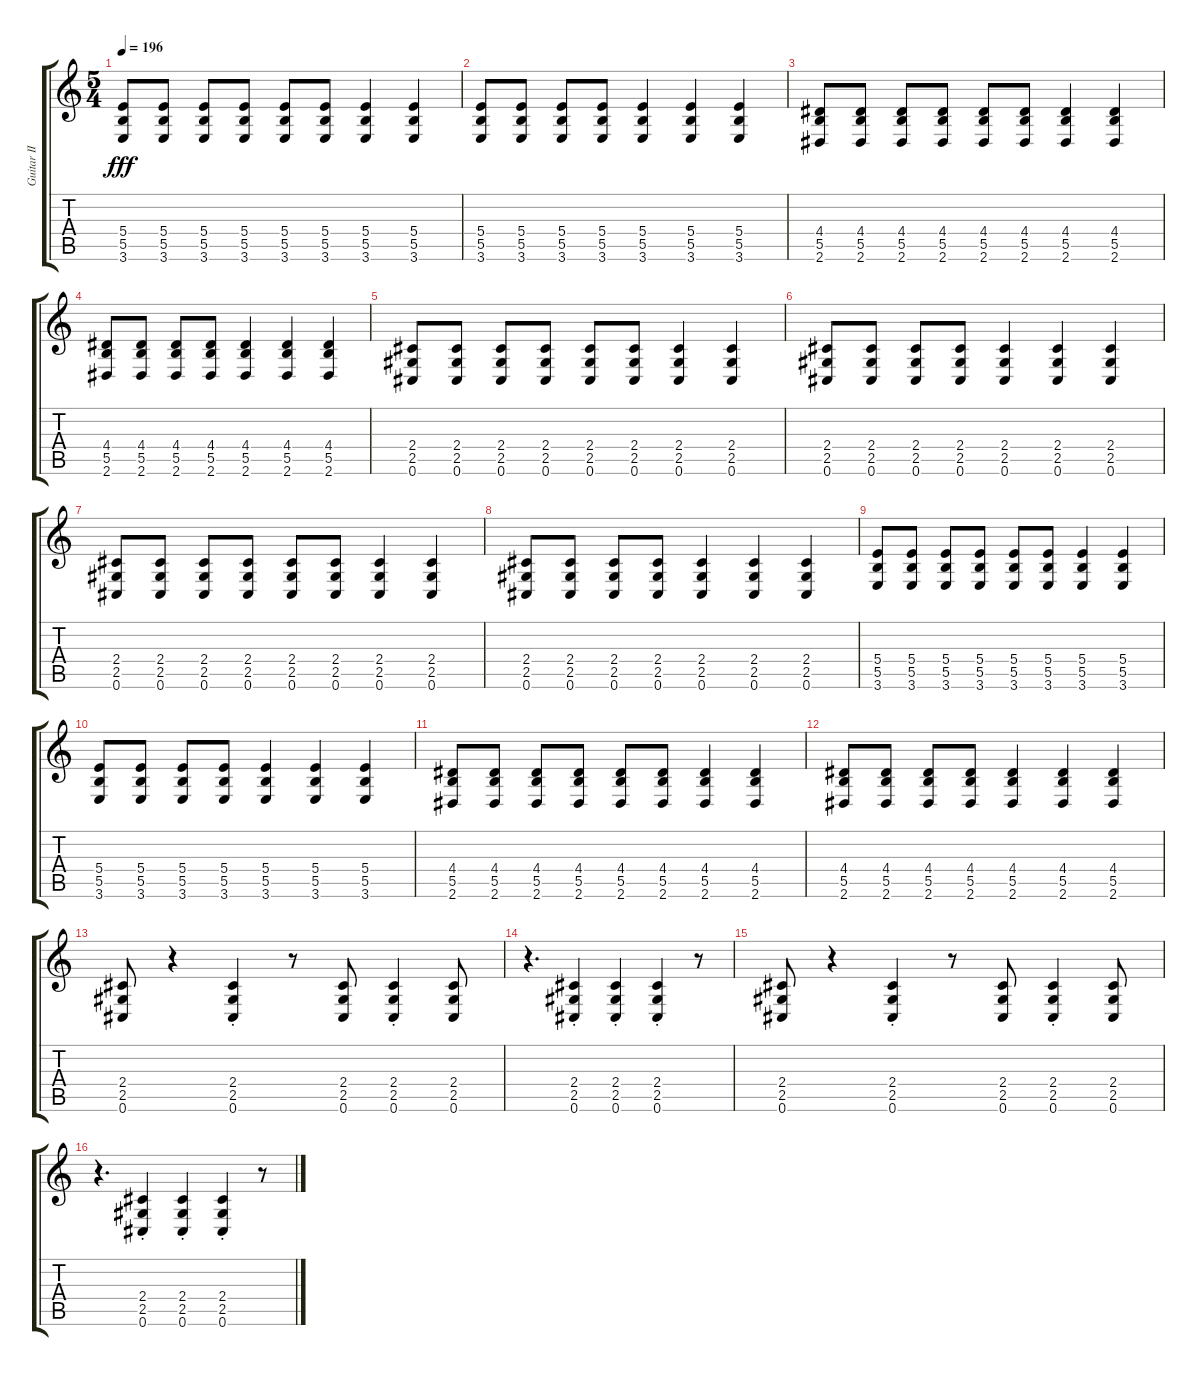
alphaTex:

\track ("Guitar II" "Guitar II") {instrument distortionguitar}
\staff {score tabs}
\tuning (Db4 Ab3 E3 B2 Gb2 Db2) {hide}
\ts (5 4)
\tempo 196
\clef g2
\ks c
(5.4 5.5 3.6).8{dy fff} (5.4 5.5 3.6).8 (5.4 5.5 3.6).8 (5.4 5.5 3.6).8 (5.4 5.5 3.6).8 (5.4 5.5 3.6).8 (5.4 5.5 3.6).4 (5.4 5.5 3.6).4 |
(5.4 5.5 3.6).8 (5.4 5.5 3.6).8 (5.4 5.5 3.6).8 (5.4 5.5 3.6).8 (5.4 5.5 3.6).4 (5.4 5.5 3.6).4 (5.4 5.5 3.6).4 |
(4.4 5.5 2.6).8 (4.4 5.5 2.6).8 (4.4 5.5 2.6).8 (4.4 5.5 2.6).8 (4.4 5.5 2.6).8 (4.4 5.5 2.6).8 (4.4 5.5 2.6).4 (4.4 5.5 2.6).4 |
(4.4 5.5 2.6).8 (4.4 5.5 2.6).8 (4.4 5.5 2.6).8 (4.4 5.5 2.6).8 (4.4 5.5 2.6).4 (4.4 5.5 2.6).4 (4.4 5.5 2.6).4 |
(2.4 2.5 0.6).8 (2.4 2.5 0.6).8 (2.4 2.5 0.6).8 (2.4 2.5 0.6).8 (2.4 2.5 0.6).8 (2.4 2.5 0.6).8 (2.4 2.5 0.6).4 (2.4 2.5 0.6).4 |
(2.4 2.5 0.6).8 (2.4 2.5 0.6).8 (2.4 2.5 0.6).8 (2.4 2.5 0.6).8 (2.4 2.5 0.6).4 (2.4 2.5 0.6).4 (2.4 2.5 0.6).4 |
(2.4 2.5 0.6).8 (2.4 2.5 0.6).8 (2.4 2.5 0.6).8 (2.4 2.5 0.6).8 (2.4 2.5 0.6).8 (2.4 2.5 0.6).8 (2.4 2.5 0.6).4 (2.4 2.5 0.6).4 |
(2.4 2.5 0.6).8 (2.4 2.5 0.6).8 (2.4 2.5 0.6).8 (2.4 2.5 0.6).8 (2.4 2.5 0.6).4 (2.4 2.5 0.6).4 (2.4 2.5 0.6).4 |
(5.4 5.5 3.6).8 (5.4 5.5 3.6).8 (5.4 5.5 3.6).8 (5.4 5.5 3.6).8 (5.4 5.5 3.6).8 (5.4 5.5 3.6).8 (5.4 5.5 3.6).4 (5.4 5.5 3.6).4 |
(5.4 5.5 3.6).8 (5.4 5.5 3.6).8 (5.4 5.5 3.6).8 (5.4 5.5 3.6).8 (5.4 5.5 3.6).4 (5.4 5.5 3.6).4 (5.4 5.5 3.6).4 |
(4.4 5.5 2.6).8 (4.4 5.5 2.6).8 (4.4 5.5 2.6).8 (4.4 5.5 2.6).8 (4.4 5.5 2.6).8 (4.4 5.5 2.6).8 (4.4 5.5 2.6).4 (4.4 5.5 2.6).4 |
(4.4 5.5 2.6).8 (4.4 5.5 2.6).8 (4.4 5.5 2.6).8 (4.4 5.5 2.6).8 (4.4 5.5 2.6).4 (4.4 5.5 2.6).4 (4.4 5.5 2.6).4 |
(2.4 2.5 0.6).8 r.4 (2.4{st} 2.5{st} 0.6{st}).4 r.8 (2.4 2.5 0.6).8 (2.4{st} 2.5{st} 0.6{st}).4 (2.4 2.5 0.6).8 |
r.4{d} (2.4{st} 2.5{st} 0.6{st}).4 (2.4{st} 2.5{st} 0.6{st}).4 (2.4{st} 2.5{st} 0.6{st}).4 r.8 |
(2.4 2.5 0.6).8 r.4 (2.4{st} 2.5{st} 0.6{st}).4 r.8 (2.4 2.5 0.6).8 (2.4{st} 2.5{st} 0.6{st}).4 (2.4 2.5 0.6).8 |
r.4{d} (2.4{st} 2.5{st} 0.6{st}).4 (2.4{st} 2.5{st} 0.6{st}).4 (2.4{st} 2.5{st} 0.6{st}).4 r.8
